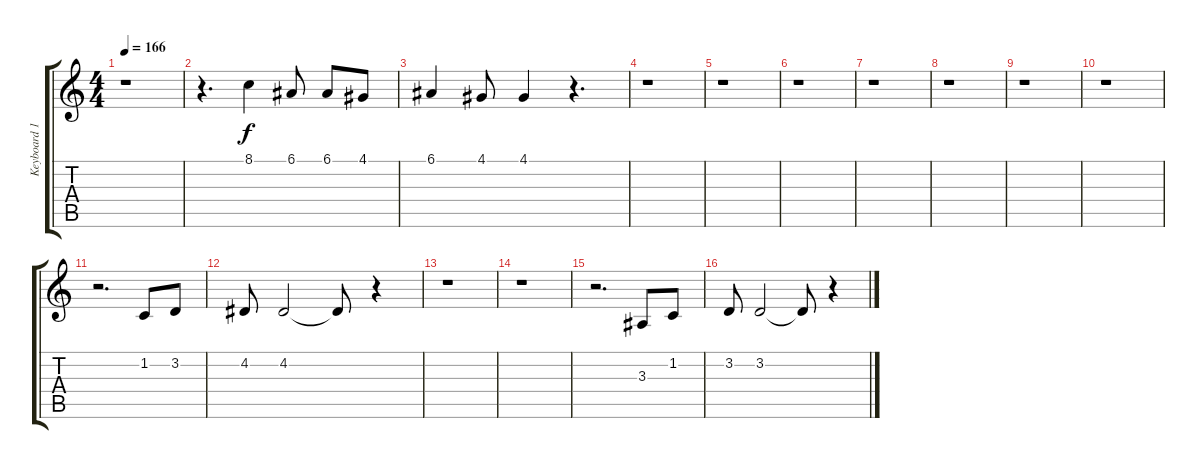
\track ("Keyboard 1" "Keyboard 1") {instrument lead1square}
\staff {score tabs}
\tuning (E4 B3 G3 D3 A2 E2) {hide}
\ts (4 4)
\tempo 166
\clef g2
\ks c
r.1{dy f} |
r.4{d} 8.1.4 6.1.8 6.1.8 4.1.8 |
6.1.4 4.1.8 4.1.4 r.4{d} |
r.1 |
r.1 |
r.1 |
r.1 |
r.1 |
r.1 |
r.1 |
r.2{d} 1.2.8 3.2.8 |
4.2.8 4.2.2 4.2{t}.8 r.4 |
r.1 |
r.1 |
r.2{d} 3.3.8 1.2.8 |
3.2.8 3.2.2 3.2{t}.8 r.4
